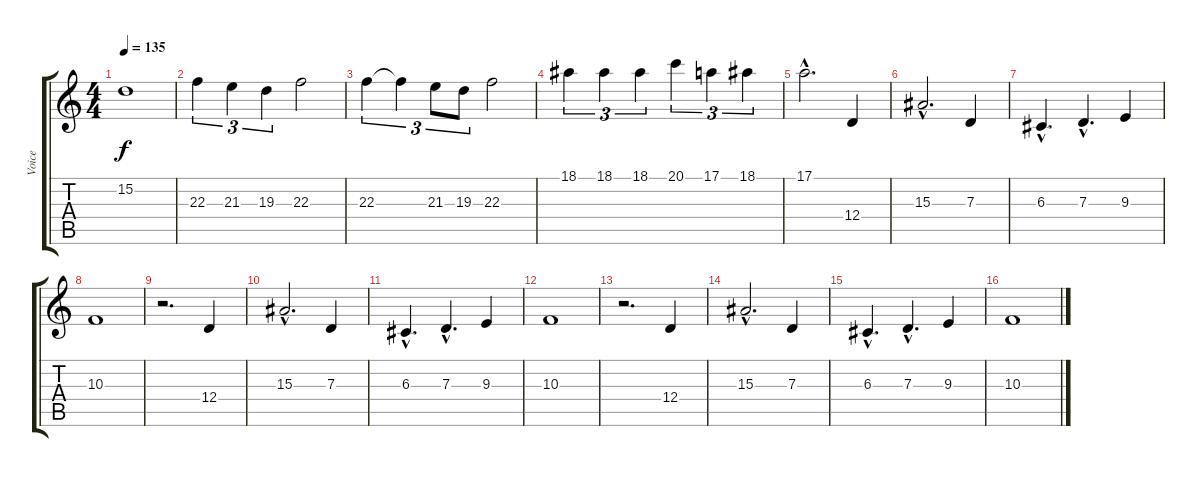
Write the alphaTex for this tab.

\track ("Voice" "Voice") {instrument tenorsax}
\staff {score tabs}
\tuning (E4 B3 G3 D3 A2 E2) {hide}
\ts (4 4)
\tempo 135
\clef g2
\ks c
15.2.1{dy f} |
22.3.4{tu (3 2)} 21.3.4{tu (3 2)} 19.3.4{tu (3 2)} 22.3.2 |
22.3.4{tu (3 2)} 22.3{t}.4{tu (3 2)} 21.3.8{tu (3 2)} 19.3.8{tu (3 2)} 22.3.2 |
18.1.4{tu (3 2)} 18.1.4{tu (3 2)} 18.1.4{tu (3 2)} 20.1.4{tu (3 2)} 17.1.4{tu (3 2)} 18.1.4{tu (3 2)} |
17.1{hac}.2{d} 12.4.4 |
15.3{hac}.2{d} 7.3.4 |
6.3{hac}.4{d} 7.3{hac}.4{d} 9.3.4 |
10.3.1 |
r.2{d} 12.4.4 |
15.3{hac}.2{d} 7.3.4 |
6.3{hac}.4{d} 7.3{hac}.4{d} 9.3.4 |
10.3.1 |
r.2{d} 12.4.4 |
15.3{hac}.2{d} 7.3.4 |
6.3{hac}.4{d} 7.3{hac}.4{d} 9.3.4 |
10.3.1
